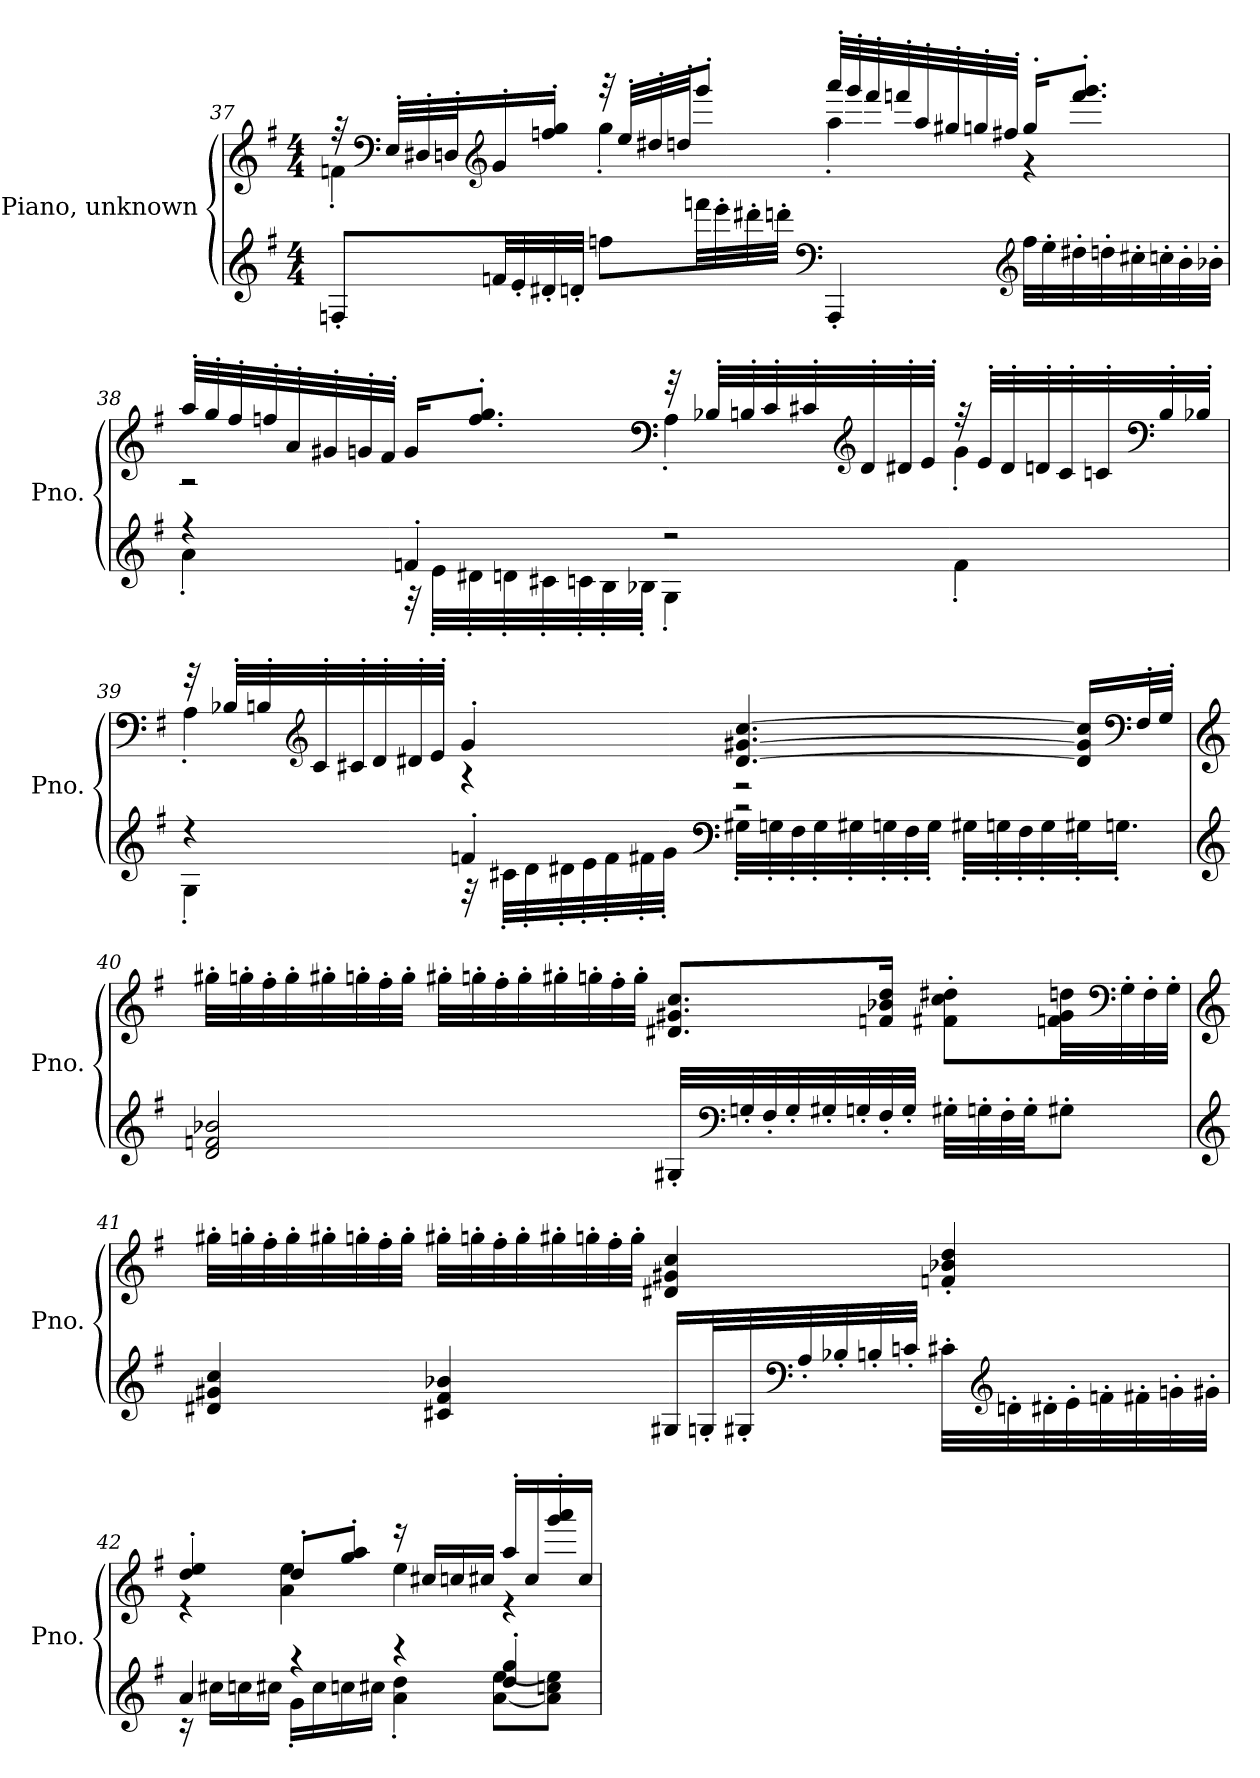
**kern	**kern
*part1	*part1
*staff2	*staff1
*I"Piano, unknown	*
*I'Pno.	*
!!LO:PB:g=z
*clefG2	*clefG2
*k[f#]	*k[f#]
*M4/4	*M4/4
=37	=37
*	*^
8Fn'/L	32r	4fn'\
*	*clefF4	*
.	32E'/LLL	.
.	32D#X'/	.
.	32Dn'/J	.
*	*clefG2	*
32fn/LL	16g'/	.
32e'/	.	.
32d#X'/	16ffn/' 16gg/'JJ	.
32dn'/JJJ	.	.
8ffn\L	32r	4gg'\
.	32ee'/LLL	.
.	32dd#X'/	.
.	32ddn'/JJ	.
32fffn\LL	8ggg'/J	.
32eee'\	.	.
32ddd#X'\	.	.
32dddn'\JJJ	.	.
*clefF4	*	*
4AAA'/	32aaa'/LLL	4aa'\
.	32ggg'/	.
.	32fff#'/	.
.	32fffn'/	.
.	32aa'/	.
.	32gg#X'/	.
.	32ggn'/	.
.	32ff#X'/JJJ	.
*clefG2	*	*
32ff\LLL	16gg'/KL	4r
32ee'\	.	.
32dd#X'\	8.fff/' 8.ggg/'J	.
32ddn'\	.	.
32cc#X'\	.	.
32ccn'\	.	.
32b'\	.	.
32b-X'\JJJ	.	.
!!LO:LB:g=z	!!
=38	=38	=38
*^	*	*
4r	4a'\	32aa'/LLL	2r
.	.	32gg'/	.
.	.	32ff#'/	.
.	.	32ffn'/	.
.	.	32a'/	.
.	.	32g#X'/	.
.	.	32gn'/	.
.	.	32f#'/JJJ	.
4fn'/	32r	16g/KL	.
.	32e'\LLL	.	.
.	32d#X'\	8.ff/' 8.gg/'J	.
.	32dn'\	.	.
.	32c#X'\	.	.
.	32cn'\	.	.
.	32B'\	.	.
.	32B-X'\JJJ	.	.
*	*	*clefF4	*
2r	4G'\	32r	4A'\
.	.	32B-X'/LLL	.
.	.	32Bn'/	.
.	.	32c'/	.
.	.	32c#X'/	.
*	*	*clefG2	*
.	.	32d'/	.
.	.	32d#X'/	.
.	.	32e'/JJJ	.
.	4f'\	32r	4g'\
.	.	32e'/LLL	.
.	.	32d#'/	.
.	.	32dn'/	.
.	.	32c#'/	.
.	.	32cn'/	.
*	*	*clefF4	*
.	.	32B'/	.
.	.	32B-X'/JJJ	.
!!LO:LB:g=z	!!
=39	=39	=39	=39
4r	4G'\	32r	4A'\
.	.	32B-X'/LLL	.
.	.	32Bn'/	.
*	*	*clefG2	*
.	.	32c'/	.
.	.	32c#X'/	.
.	.	32d'/	.
.	.	32d#X'/	.
.	.	32e'/JJJ	.
4fn'/	32r	4g'/	4r
.	32c#X'\LLL	.	.
.	32d'\	.	.
.	32d#X'\	.	.
.	32e'\	.	.
.	32f'\	.	.
.	32f#X'\	.	.
.	32g'\JJJ	.	.
*clefF4	*	*	*
2r	32G#X'\LLL	[4.d#/ [4.g#X/ [4.cc/	2r
.	32Gn'\	.	.
.	32F#'\	.	.
.	32G'\	.	.
.	32G#X'\	.	.
.	32Gn'\	.	.
.	32F#'\	.	.
.	32G'\JJJ	.	.
.	32G#X'\LLL	.	.
.	32Gn'\	.	.
.	32F#'\	.	.
.	32G'\	.	.
.	32G#X'\J	16d#/] 16g#/] 16cc/]LL	.
.	16.Gn'\JJ	.	.
*	*	*clefF4	*
.	.	32F#'/L	.
.	.	32G'/JJJ	.
*v	*v	*	*
*	*v	*v
!!LO:LB:g=z
=40	=40
*clefG2	*clefG2
2d/ 2fn/ 2b-X/	32gg#X'\LLL
.	32ggn'\
.	32ff#'\
.	32gg'\
.	32gg#X'\
.	32ggn'\
.	32ff#'\
.	32gg'\JJJ
.	32gg#X'\LLL
.	32ggn'\
.	32ff#'\
.	32gg'\
.	32gg#X'\
.	32ggn'\
.	32ff#'\
.	32gg'\JJJ
32G#X'/LLL	8.d#X/ 8.g#X/ 8.cc/L
*clefF4	*
32Gn'/	.
32F#'/	.
32G'/	.
32G#X'/	.
32Gn'/	.
32F#'/	16fn/ 16b-X/ 16dd/Jk
32G'/JJJ	.
32G#X'\LLL	8f#X\' 8cc\' 8dd#X\'L
32Gn'\	.
32F#'\	.
32G'\JJ	.
8G#X'\J	32fn\ 32g#\ 32ddn\LL
*	*clefF4
.	32G'\
.	32F#'\
.	32G'\JJJ
!!LO:LB:g=z
=41	=41
*clefG2	*clefG2
4d#X/ 4g#X/ 4cc/	32gg#X'\LLL
.	32ggn'\
.	32ff#'\
.	32gg'\
.	32gg#X'\
.	32ggn'\
.	32ff#'\
.	32gg'\JJJ
4c#X/ 4f#/ 4b-X/	32gg#X'\LLL
.	32ggn'\
.	32ff#'\
.	32gg'\
.	32gg#X'\
.	32ggn'\
.	32ff#'\
.	32gg'\JJJ
16G#X/LL	4d#X/ 4g#X/ 4cc/
32Gn'/L	.
32G#X'/	.
*clefF4	*
32A'/	.
32B-X'/	.
32Bn'/	.
32cn'/JJJ	.
32c#X'\LLL	4fn/' 4b-X/' 4dd/'
*clefG2	*
32dn'\	.
32d#X'\	.
32e'\	.
32fn'\	.
32f#X'\	.
32gn'\	.
32g#X'\JJJ	.
!!LO:LB:g=z
=42	=42
*^	*^
4a/	16r	4dd/' 4ee/'	4r
.	16cc#X\LL	.	.
.	16ccn\	.	.
.	16cc#X\JJ	.	.
4r	16g'\LL	8dd'/L	4a\ 4ee\
.	16cc#\	.	.
.	16ccn\	8gg/' 8aa/'J	.
.	16cc#X\JJ	.	.
4r	4a\' 4dd\'	16r	4ee\
.	.	16cc#X/LL	.
.	.	16ccn/	.
.	.	16cc#X/JJ	.
4dd/' 4gg/'	[8a\ [8ee\L	16aa'/LL	4r
.	.	16cc#/	.
.	8a\] 8ccn\ 8ee\]J	16ggg/' 16aaa/'	.
.	.	16cc#/JJ	.
*v	*v	*	*
*	*v	*v
=	=
*-	*-
